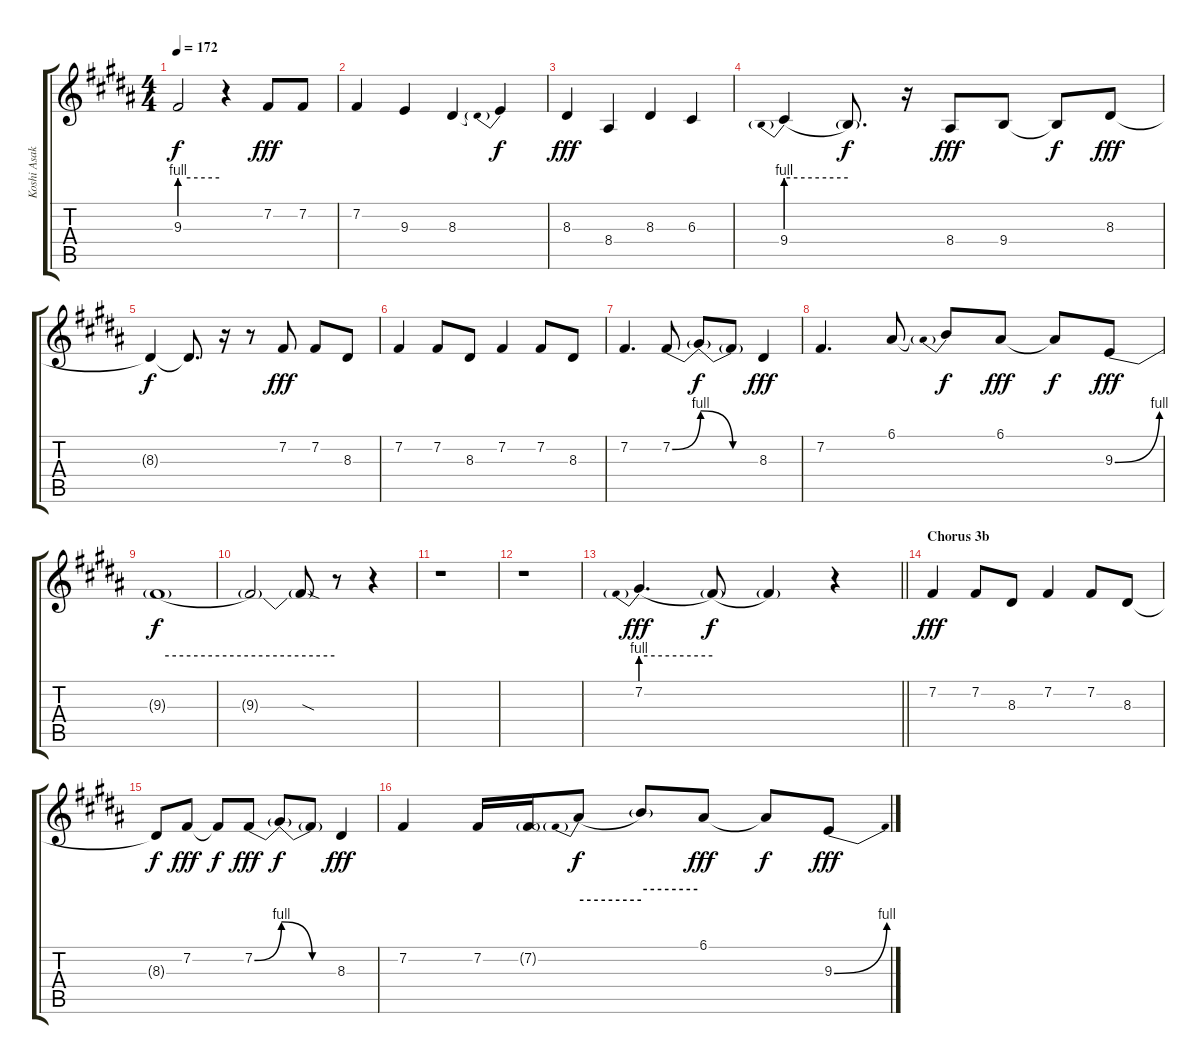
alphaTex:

\track ("Koshi Asakawa - Lead Vocals" "Koshi Asak") {instrument lead2sawtooth}
\staff {score tabs}
\tuning (E4 B3 G3 D3 A2 E2) {hide}
\ts (4 4)
\tempo 172
\clef g2
\ks b
9.3{be (hold 0 4 60 4) t}.2{dy f} r.4 7.2.8{dy fff} 7.2.8 |
7.2.4 9.3.4 8.3.4 8.3{be (prebend 0 2 60 2) t}.4{dy f} |
8.3.4{dy fff} 8.4.4 8.3.4 6.3.4 |
9.4{be (prebend 0 4 60 4)}.4 9.4{be (hold 0 0 60 0) t}.8{d dy f} r.16 8.4.8{dy fff} 9.4.8 9.4{t}.8{dy f} 8.3.8{dy fff} |
8.3{t}.4{dy f} 8.3{t}.8{d} r.16 r.8 7.2.8{dy fff} 7.2.8 8.3.8 |
7.2.4 7.2.8 8.3.8 7.2.4 7.2.8 8.3.8 |
7.2.4{d} 7.2{be (bend 0 0 60 4)}.8 7.2{be (release 0 4 60 0) t}.8{dy f} 7.2{be (hold 0 0 60 0) t}.8 8.3.4{dy fff} |
7.2.4{d} 6.1.8 6.1{be (prebend 0 2 60 2) t}.8{dy f} 6.1.8{dy fff} 6.1{t}.8{dy f} 9.3{be (bend 0 0 60 4)}.8{dy fff} |
9.3{be (hold 0 4 60 4) t}.1{dy f} |
9.3{t}.2 9.3{sod t}.8 r.8 r.4 |
r.1 |
r.1 |
\barLineRight lightlight
7.2{be (prebend 0 4 60 4)}.4{d dy fff} 7.2{be (hold 0 0 60 0) t}.8{dy f} 7.2{t}.4 r.4 |
\section ("" "Chorus 3b")
7.2.4{dy fff} 7.2.8 8.3.8 7.2.4 7.2.8 8.3.8 |
8.3{t}.8{dy f} 7.2.8{dy fff} 7.2{t}.8{dy f} 7.2{be (bend 0 0 60 4)}.8{dy fff} 7.2{be (release 0 4 60 0) t}.8{dy f} 7.2{be (hold 0 0 60 0) t}.8 8.3.4{dy fff} |
7.2.4 7.2.16 7.2{g}.16 7.2{be (prebend 0 8 60 8) t}.8{dy f} 7.2{be (hold 0 10 60 10) t}.8 6.1.8{dy fff} 6.1{t}.8{dy f} 9.3{be (bend 0 0 60 4)}.8{dy fff}
